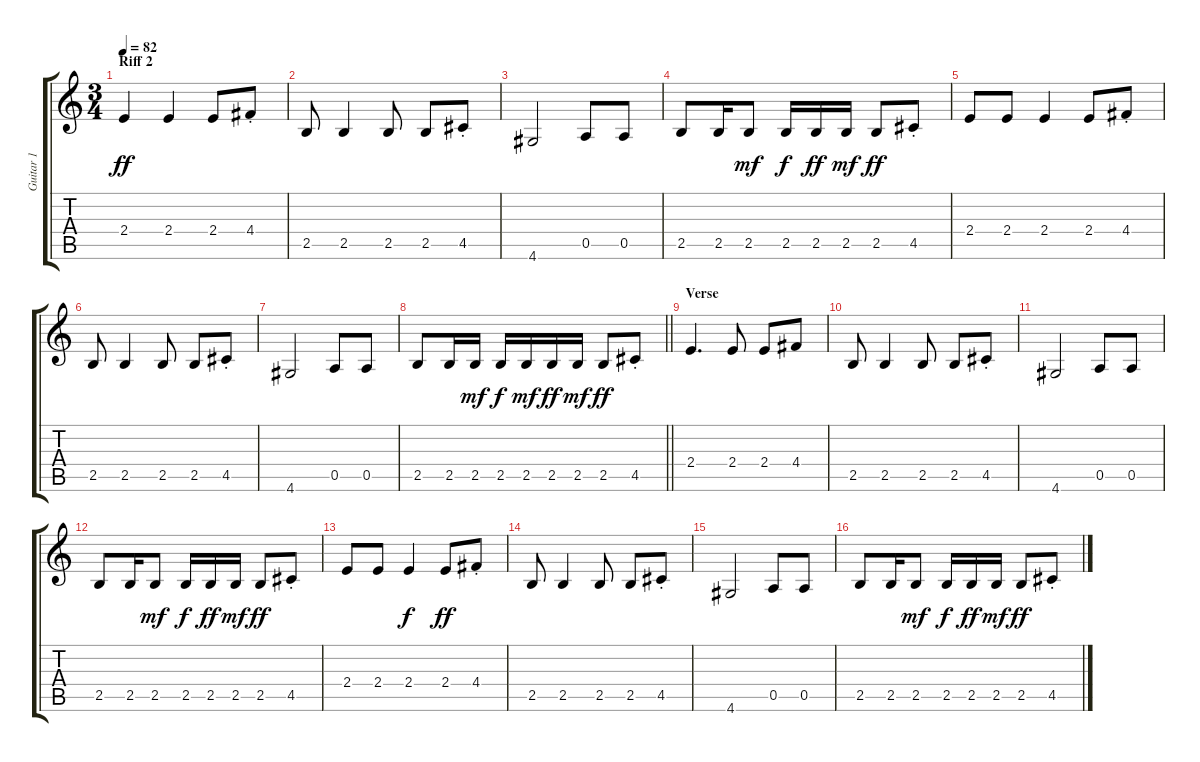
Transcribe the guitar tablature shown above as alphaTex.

\track ("Guitar 1" "Guitar 1") {instrument acousticguitarsteel}
\staff {score tabs}
\tuning (E4 B3 G3 D3 A2 E2) {hide}
\ts (3 4)
\section ("" "Riff 2")
\tempo 82
\clef g2
\ks c
2.4.4{dy ff balance 7} 2.4.4 2.4.8 4.4{st}.8 |
2.5.8 2.5.4 2.5.8 2.5.8 4.5{st}.8 |
4.6.2 0.5.8 0.5.8 |
2.5.8 2.5.16 2.5.8{dy mf} 2.5.16{dy f} 2.5.16{dy ff} 2.5.16{dy mf} 2.5.8{dy ff} 4.5{st}.8 |
2.4.8 2.4.8 2.4.4 2.4.8 4.4{st}.8 |
2.5.8 2.5.4 2.5.8 2.5.8 4.5{st}.8 |
4.6.2 0.5.8 0.5.8 |
\barLineRight lightlight
2.5.8 2.5.16 2.5.16{dy mf} 2.5.16{dy f} 2.5.16{dy mf} 2.5.16{dy ff} 2.5.16{dy mf} 2.5.8{dy ff} 4.5{st}.8 |
\section ("" "Verse")
2.4.4{d} 2.4.8 2.4.8 4.4.8 |
2.5.8 2.5.4 2.5.8 2.5.8 4.5{st}.8 |
4.6.2 0.5.8 0.5.8 |
2.5.8 2.5.16 2.5.8{dy mf} 2.5.16{dy f} 2.5.16{dy ff} 2.5.16{dy mf} 2.5.8{dy ff} 4.5{st}.8 |
2.4.8 2.4.8 2.4.4{dy f} 2.4.8{dy ff} 4.4{st}.8 |
2.5.8 2.5.4 2.5.8 2.5.8 4.5{st}.8 |
4.6.2 0.5.8 0.5.8 |
2.5.8 2.5.16 2.5.8{dy mf} 2.5.16{dy f} 2.5.16{dy ff} 2.5.16{dy mf} 2.5.8{dy ff} 4.5{st}.8
